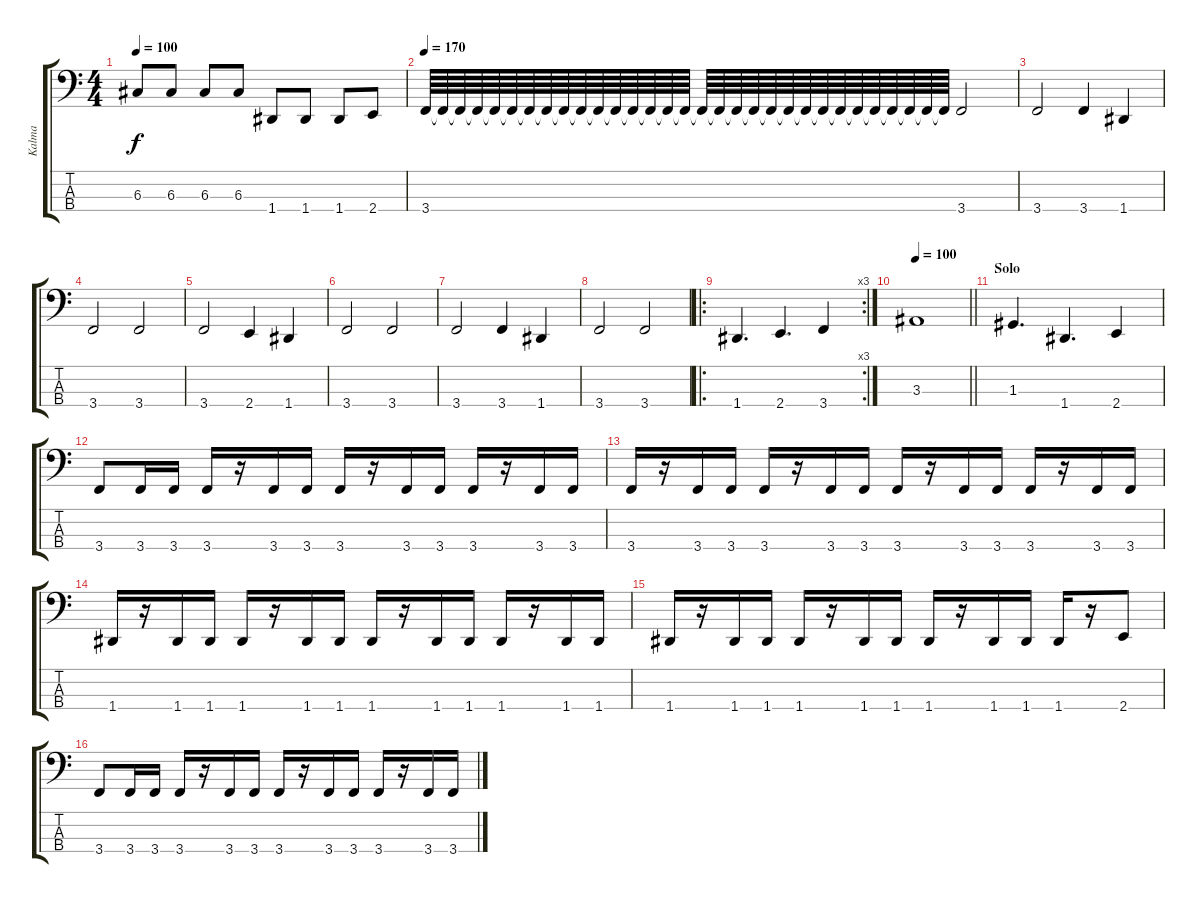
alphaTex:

\track ("Kalma" "Kalma") {instrument electricbassfinger}
\staff {score tabs}
\tuning (F2 C2 G1 D1) {hide}
\ts (4 4)
\tempo 100
\clef f4
\ks c
6.3.8{dy f} 6.3.8 6.3.8 6.3.8 1.4.8 1.4.8 1.4.8 2.4.8 |
\tempo 200
\tempo 170
3.4.64 3.4{t}.64 3.4{t}.64 3.4{t}.64 3.4{t}.64 3.4{t}.64 3.4{t}.64 3.4{t}.64 3.4{t}.64 3.4{t}.64 3.4{t}.64 3.4{t}.64 3.4{t}.64 3.4{t}.64 3.4{t}.64 3.4{t}.64 3.4{t}.64 3.4{t}.64 3.4{t}.64 3.4{t}.64 3.4{t}.64 3.4{t}.64 3.4{t}.64 3.4{t}.64 3.4{t}.64 3.4{t}.64 3.4{t}.64 3.4{t}.64 3.4{t}.64 3.4{t}.64 3.4{t}.64 3.4.2 |
3.4.2 3.4.4 1.4.4 |
3.4.2 3.4.2 |
3.4.2 2.4.4 1.4.4 |
3.4.2 3.4.2 |
3.4.2 3.4.4 1.4.4 |
3.4.2 3.4.2 |
\ro
\rc 3
1.4.4{d} 2.4.4{d} 3.4.4 |
\tempo 100
\barLineRight lightlight
3.3.1 |
\section ("" "Solo")
1.3.4{d} 1.4.4{d} 2.4.4 |
3.4.8 3.4.16 3.4.16 3.4.16 r.16 3.4.16 3.4.16 3.4.16 r.16 3.4.16 3.4.16 3.4.16 r.16 3.4.16 3.4.16 |
3.4.16 r.16 3.4.16 3.4.16 3.4.16 r.16 3.4.16 3.4.16 3.4.16 r.16 3.4.16 3.4.16 3.4.16 r.16 3.4.16 3.4.16 |
1.4.16 r.16 1.4.16 1.4.16 1.4.16 r.16 1.4.16 1.4.16 1.4.16 r.16 1.4.16 1.4.16 1.4.16 r.16 1.4.16 1.4.16 |
1.4.16 r.16 1.4.16 1.4.16 1.4.16 r.16 1.4.16 1.4.16 1.4.16 r.16 1.4.16 1.4.16 1.4.16 r.16 2.4.8 |
3.4.8 3.4.16 3.4.16 3.4.16 r.16 3.4.16 3.4.16 3.4.16 r.16 3.4.16 3.4.16 3.4.16 r.16 3.4.16 3.4.16
